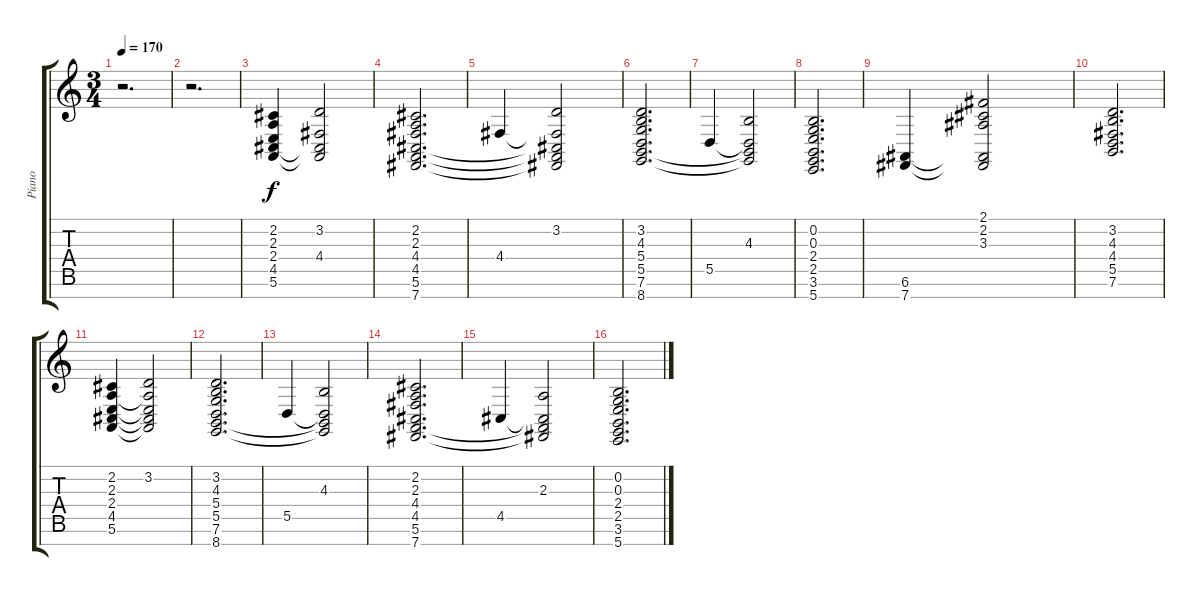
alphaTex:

\track ("Piano" "Piano") {instrument electricgrandpiano}
\staff {score tabs}
\tuning (E4 B3 G3 D3 A2 E2 B1) {hide}
\ts (3 4)
\tempo 170
\clef g2
\ks c
r.2{d dy f} |
r.2{d} |
(2.2 2.3 2.4 4.5 5.6).4 (3.2 4.4 4.5{t} 5.6{t}).2 |
(2.2 2.3 4.4 4.5 5.6 7.7).2{d} |
4.4.4 (3.2 4.4{t} 4.5{t} 5.6{t} 7.7{t}).2 |
(3.2 4.3 5.4 5.5 7.6 8.7).2{d} |
5.5.4 (4.3 5.5{t} 7.6{t} 8.7{t}).2 |
(0.2 0.3 2.4 2.5 3.6 5.7).2{d} |
(6.6 7.7).4 (2.1 2.2 3.3 6.6{t} 7.7{t}).2 |
(3.2 4.3 4.4 5.5 7.6).2{d} |
(2.2 2.3 2.4 4.5 5.6).4 (3.2 2.3{t} 2.4{t} 4.5{t} 5.6{t}).2 |
(3.2 4.3 5.4 5.5 7.6 8.7).2{d} |
5.5.4 (4.3 5.5{t} 7.6{t} 8.7{t}).2 |
(2.2 2.3 4.4 4.5 5.6 7.7).2{d} |
4.5.4 (2.3 4.5{t} 5.6{t} 7.7{t}).2 |
(0.2 0.3 2.4 2.5 3.6 5.7).2{d}
